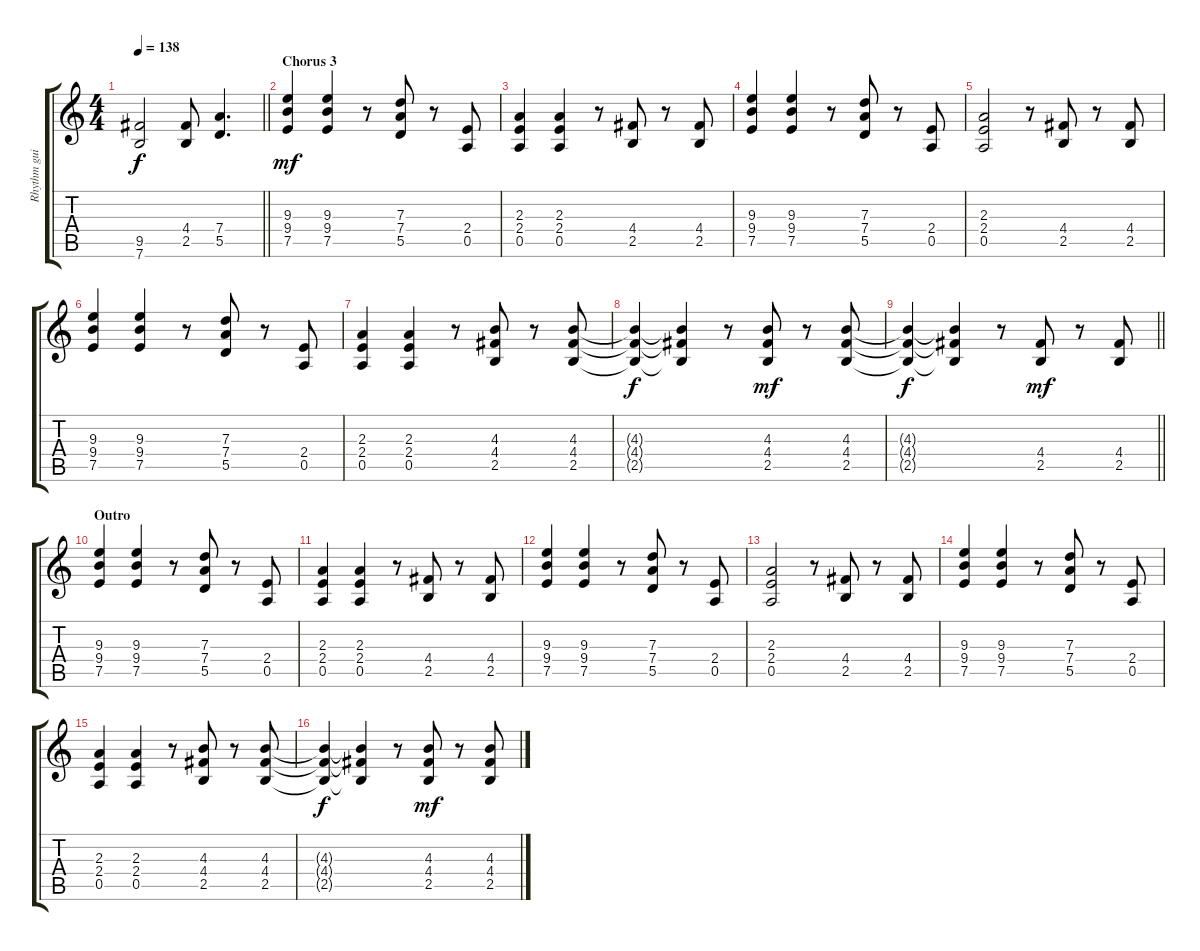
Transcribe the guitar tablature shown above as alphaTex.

\track ("Rhythm guitar" "Rhythm gui") {instrument overdrivenguitar}
\staff {score tabs}
\tuning (E4 B3 G3 D3 A2 E2) {hide}
\ts (4 4)
\tempo 138
\clef g2
\barLineRight lightlight
\ks c
(9.5{t} 7.6{t}).2{dy f} (4.4 2.5).8 (7.4 5.5).4{d} |
\section ("" "Chorus 3")
(9.3 9.4 7.5).4{dy mf} (9.3 9.4 7.5).4 r.8 (7.3 7.4 5.5).8 r.8 (2.4 0.5).8 |
(2.3 2.4 0.5).4 (2.3 2.4 0.5).4 r.8 (4.4 2.5).8 r.8 (4.4 2.5).8 |
(9.3 9.4 7.5).4 (9.3 9.4 7.5).4 r.8 (7.3 7.4 5.5).8 r.8 (2.4 0.5).8 |
(2.3 2.4 0.5).2 r.8 (4.4 2.5).8 r.8 (4.4 2.5).8 |
(9.3 9.4 7.5).4 (9.3 9.4 7.5).4 r.8 (7.3 7.4 5.5).8 r.8 (2.4 0.5).8 |
(2.3 2.4 0.5).4 (2.3 2.4 0.5).4 r.8 (4.3 4.4 2.5).8 r.8 (4.3 4.4 2.5).8 |
(4.3{t} 4.4{t} 2.5{t}).4{dy f} (4.3{t} 4.4{t} 2.5{t}).4 r.8 (4.3 4.4 2.5).8{dy mf} r.8 (4.3 4.4 2.5).8 |
\barLineRight lightlight
(4.3{t} 4.4{t} 2.5{t}).4{dy f} (4.3{t} 4.4{t} 2.5{t}).4 r.8 (4.4 2.5).8{dy mf} r.8 (4.4 2.5).8 |
\section ("" "Outro")
(9.3 9.4 7.5).4 (9.3 9.4 7.5).4 r.8 (7.3 7.4 5.5).8 r.8 (2.4 0.5).8 |
(2.3 2.4 0.5).4 (2.3 2.4 0.5).4 r.8 (4.4 2.5).8 r.8 (4.4 2.5).8 |
(9.3 9.4 7.5).4 (9.3 9.4 7.5).4 r.8 (7.3 7.4 5.5).8 r.8 (2.4 0.5).8 |
(2.3 2.4 0.5).2 r.8 (4.4 2.5).8 r.8 (4.4 2.5).8 |
(9.3 9.4 7.5).4 (9.3 9.4 7.5).4 r.8 (7.3 7.4 5.5).8 r.8 (2.4 0.5).8 |
(2.3 2.4 0.5).4 (2.3 2.4 0.5).4 r.8 (4.3 4.4 2.5).8 r.8 (4.3 4.4 2.5).8 |
(4.3{t} 4.4{t} 2.5{t}).4{dy f} (4.3{t} 4.4{t} 2.5{t}).4 r.8 (4.3 4.4 2.5).8{dy mf} r.8 (4.3 4.4 2.5).8
